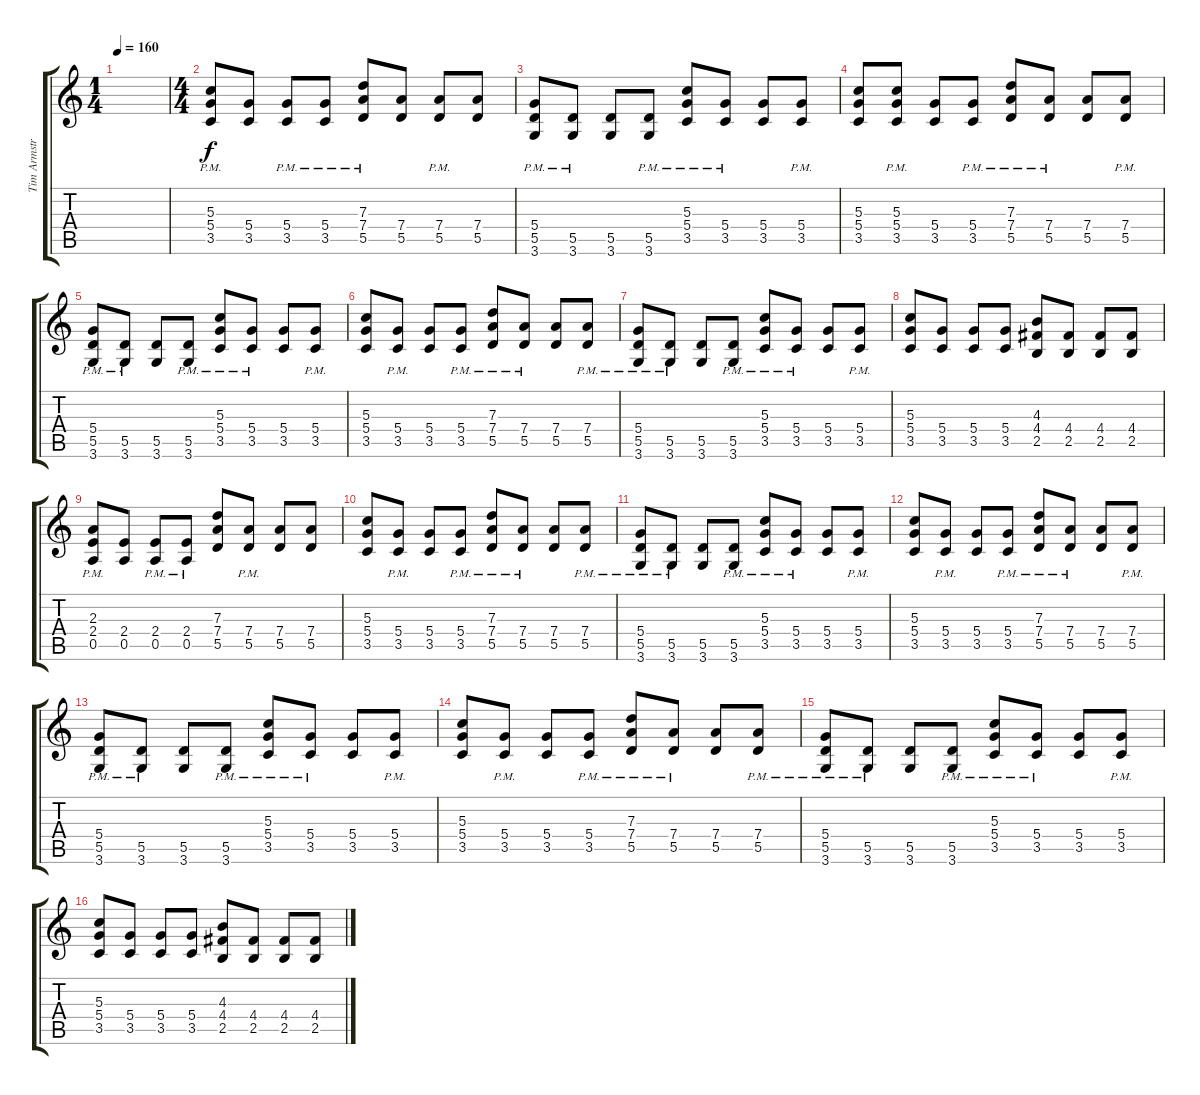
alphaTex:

\track ("Tim Armstrong" "Tim Armstr") {instrument distortionguitar}
\staff {score tabs}
\tuning (E4 B3 G3 D3 A2 E2) {hide}
\ts (1 4)
\tempo 160
\clef g2
\ks c
|
\ts (4 4)
(5.3 5.4 3.5{pm}).8 (5.4 3.5).8 (5.4 3.5{pm}).8 (5.4 3.5{pm}).8 (7.3 7.4 5.5{pm}).8 (7.4 5.5).8 (7.4 5.5{pm}).8 (7.4 5.5).8 |
(5.4 5.5{pm} 3.6).8 (5.5{pm} 3.6).8 (5.5 3.6).8 (5.5{pm} 3.6).8 (5.3 5.4 3.5{pm}).8 (5.4 3.5{pm}).8 (5.4 3.5).8 (5.4 3.5{pm}).8 |
(5.3 5.4 3.5).8 (5.3 5.4 3.5{pm}).8 (5.4 3.5).8 (5.4 3.5{pm}).8 (7.3 7.4 5.5{pm}).8 (7.4 5.5{pm}).8 (7.4 5.5).8 (7.4 5.5{pm}).8 |
(5.4 5.5{pm} 3.6).8 (5.5{pm} 3.6).8 (5.5 3.6).8 (5.5{pm} 3.6).8 (5.3 5.4 3.5{pm}).8 (5.4 3.5{pm}).8 (5.4 3.5).8 (5.4 3.5{pm}).8 |
(5.3 5.4 3.5).8 (5.4 3.5{pm}).8 (5.4 3.5).8 (5.4 3.5{pm}).8 (7.3 7.4 5.5{pm}).8 (7.4 5.5{pm}).8 (7.4 5.5).8 (7.4 5.5{pm}).8 |
(5.4 5.5{pm} 3.6).8 (5.5{pm} 3.6).8 (5.5 3.6).8 (5.5{pm} 3.6).8 (5.3 5.4 3.5{pm}).8 (5.4 3.5{pm}).8 (5.4 3.5).8 (5.4 3.5{pm}).8 |
(5.3 5.4 3.5).8 (5.4 3.5).8 (5.4 3.5).8 (5.4 3.5).8 (4.3 4.4 2.5).8 (4.4 2.5).8 (4.4 2.5).8 (4.4 2.5).8 |
(2.3 2.4 0.5{pm}).8 (2.4 0.5).8 (2.4 0.5{pm}).8 (2.4 0.5{pm}).8 (7.3 7.4 5.5).8 (7.4 5.5{pm}).8 (7.4 5.5).8 (7.4 5.5).8 |
(5.3 5.4 3.5).8 (5.4 3.5{pm}).8 (5.4 3.5).8 (5.4 3.5{pm}).8 (7.3 7.4 5.5{pm}).8 (7.4 5.5{pm}).8 (7.4 5.5).8 (7.4 5.5{pm}).8 |
(5.4 5.5{pm} 3.6).8 (5.5{pm} 3.6).8 (5.5 3.6).8 (5.5{pm} 3.6).8 (5.3 5.4 3.5{pm}).8 (5.4 3.5{pm}).8 (5.4 3.5).8 (5.4 3.5{pm}).8 |
(5.3 5.4 3.5).8 (5.4 3.5{pm}).8 (5.4 3.5).8 (5.4 3.5{pm}).8 (7.3 7.4 5.5{pm}).8 (7.4 5.5{pm}).8 (7.4 5.5).8 (7.4 5.5{pm}).8 |
(5.4 5.5{pm} 3.6).8 (5.5{pm} 3.6).8 (5.5 3.6).8 (5.5{pm} 3.6).8 (5.3 5.4 3.5{pm}).8 (5.4 3.5{pm}).8 (5.4 3.5).8 (5.4 3.5{pm}).8 |
(5.3 5.4 3.5).8 (5.4 3.5{pm}).8 (5.4 3.5).8 (5.4 3.5{pm}).8 (7.3 7.4 5.5{pm}).8 (7.4 5.5{pm}).8 (7.4 5.5).8 (7.4 5.5{pm}).8 |
(5.4 5.5{pm} 3.6).8 (5.5{pm} 3.6).8 (5.5 3.6).8 (5.5{pm} 3.6).8 (5.3 5.4 3.5{pm}).8 (5.4 3.5{pm}).8 (5.4 3.5).8 (5.4 3.5{pm}).8 |
(5.3 5.4 3.5).8 (5.4 3.5).8 (5.4 3.5).8 (5.4 3.5).8 (4.3 4.4 2.5).8 (4.4 2.5).8 (4.4 2.5).8 (4.4 2.5).8
